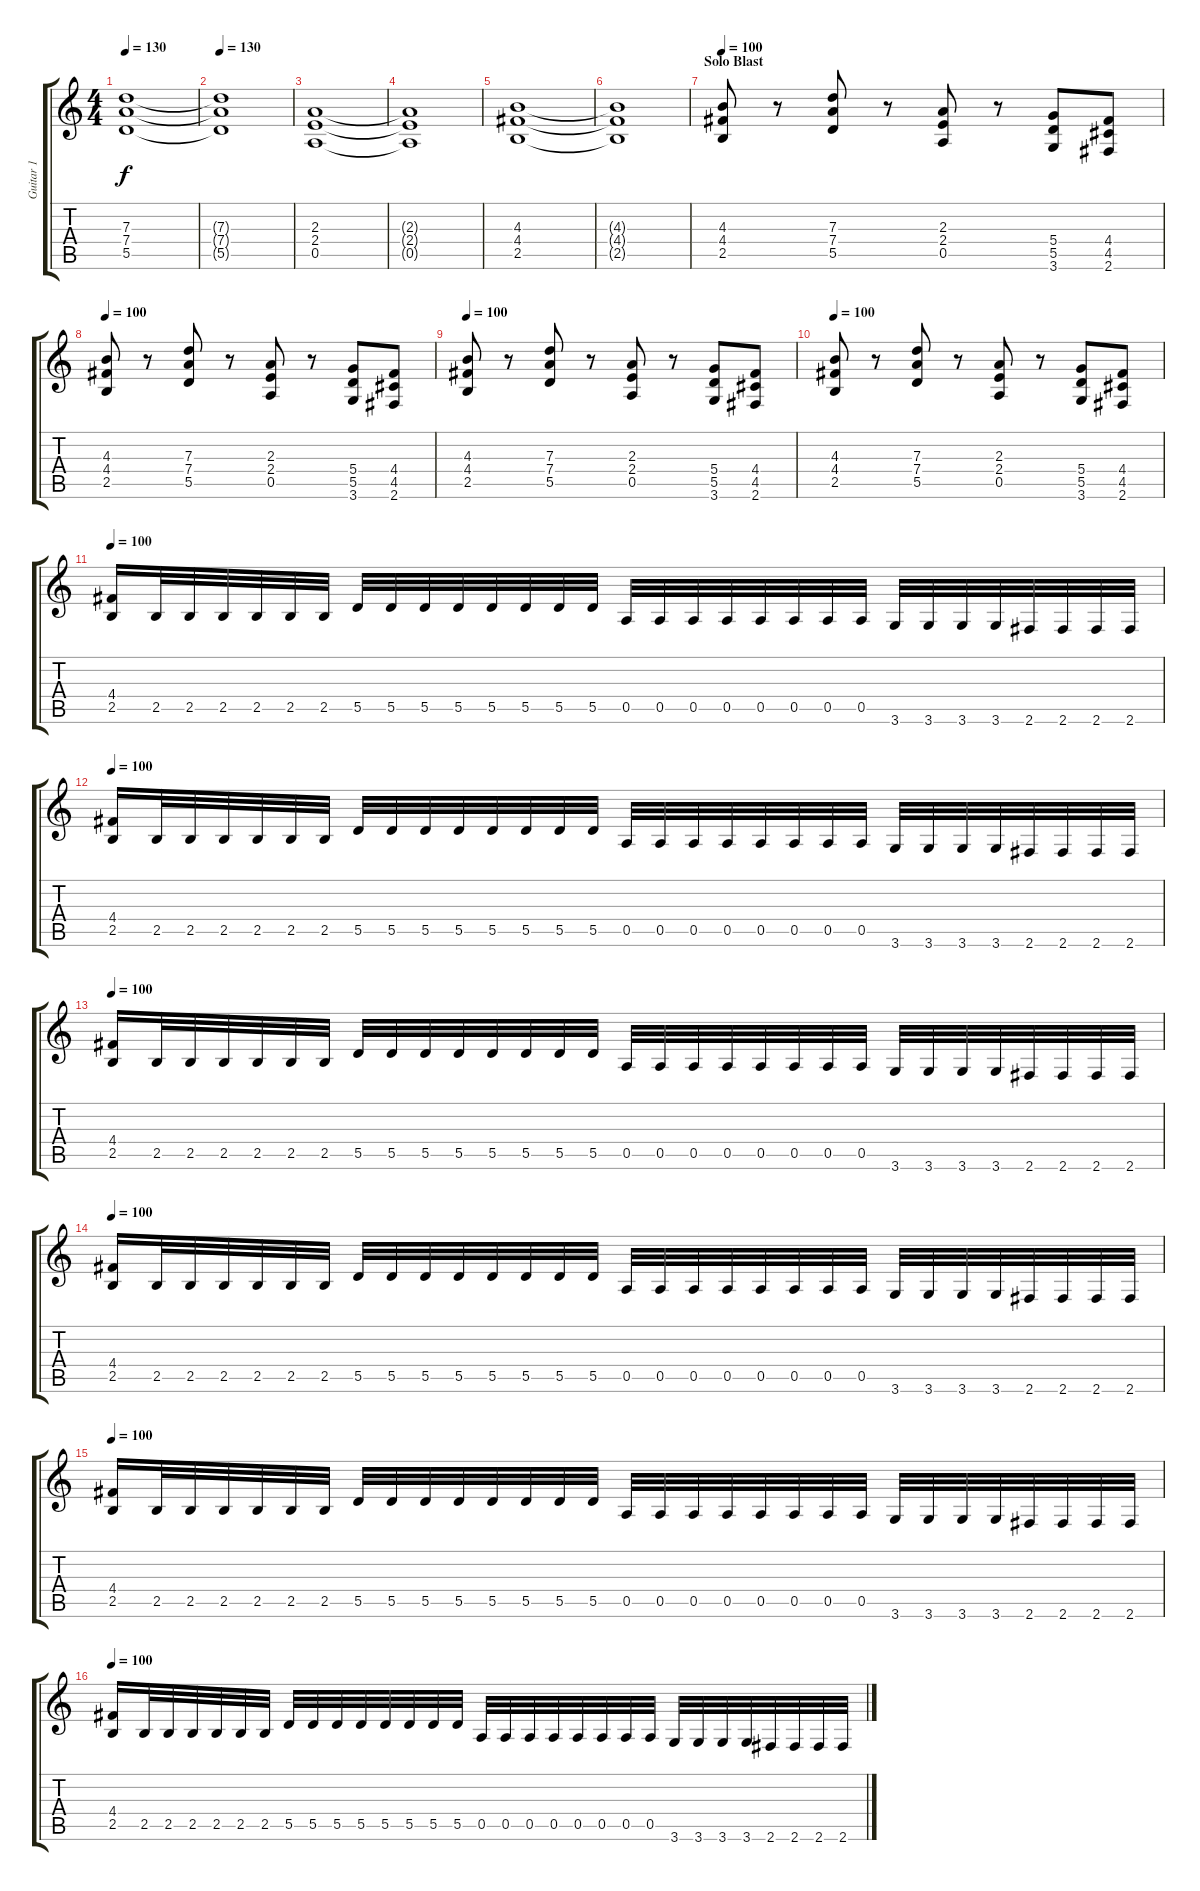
\track ("Guitar 1" "Guitar 1") {instrument overdrivenguitar}
\staff {score tabs}
\tuning (E4 B3 G3 D3 A2 E2) {hide}
\ts (4 4)
\tempo 130
\clef g2
\ks c
(7.3 7.4 5.5).1{dy f} |
\tempo 130
(7.3{t} 7.4{t} 5.5{t}).1 |
(2.3 2.4 0.5).1 |
(2.3{t} 2.4{t} 0.5{t}).1 |
(4.3 4.4 2.5).1 |
(4.3{t} 4.4{t} 2.5{t}).1 |
\section ("" "Solo Blast")
\tempo 100
(4.3 4.4 2.5).8 r.8 (7.3 7.4 5.5).8 r.8 (2.3 2.4 0.5).8 r.8 (5.4 5.5 3.6).8 (4.4 4.5 2.6).8 |
\tempo 100
(4.3 4.4 2.5).8 r.8 (7.3 7.4 5.5).8 r.8 (2.3 2.4 0.5).8 r.8 (5.4 5.5 3.6).8 (4.4 4.5 2.6).8 |
\tempo 100
(4.3 4.4 2.5).8 r.8 (7.3 7.4 5.5).8 r.8 (2.3 2.4 0.5).8 r.8 (5.4 5.5 3.6).8 (4.4 4.5 2.6).8 |
\tempo 100
(4.3 4.4 2.5).8 r.8 (7.3 7.4 5.5).8 r.8 (2.3 2.4 0.5).8 r.8 (5.4 5.5 3.6).8 (4.4 4.5 2.6).8 |
\section ("" "")
\tempo 100
(4.4 2.5).16 2.5.32 2.5.32 2.5.32 2.5.32 2.5.32 2.5.32 5.5.32 5.5.32 5.5.32 5.5.32 5.5.32 5.5.32 5.5.32 5.5.32 0.5.32 0.5.32 0.5.32 0.5.32 0.5.32 0.5.32 0.5.32 0.5.32 3.6.32 3.6.32 3.6.32 3.6.32 2.6.32 2.6.32 2.6.32 2.6.32 |
\tempo 100
(4.4 2.5).16 2.5.32 2.5.32 2.5.32 2.5.32 2.5.32 2.5.32 5.5.32 5.5.32 5.5.32 5.5.32 5.5.32 5.5.32 5.5.32 5.5.32 0.5.32 0.5.32 0.5.32 0.5.32 0.5.32 0.5.32 0.5.32 0.5.32 3.6.32 3.6.32 3.6.32 3.6.32 2.6.32 2.6.32 2.6.32 2.6.32 |
\tempo 100
(4.4 2.5).16 2.5.32 2.5.32 2.5.32 2.5.32 2.5.32 2.5.32 5.5.32 5.5.32 5.5.32 5.5.32 5.5.32 5.5.32 5.5.32 5.5.32 0.5.32 0.5.32 0.5.32 0.5.32 0.5.32 0.5.32 0.5.32 0.5.32 3.6.32 3.6.32 3.6.32 3.6.32 2.6.32 2.6.32 2.6.32 2.6.32 |
\tempo 100
(4.4 2.5).16 2.5.32 2.5.32 2.5.32 2.5.32 2.5.32 2.5.32 5.5.32 5.5.32 5.5.32 5.5.32 5.5.32 5.5.32 5.5.32 5.5.32 0.5.32 0.5.32 0.5.32 0.5.32 0.5.32 0.5.32 0.5.32 0.5.32 3.6.32 3.6.32 3.6.32 3.6.32 2.6.32 2.6.32 2.6.32 2.6.32 |
\section ("" "")
\tempo 100
(4.4 2.5).16 2.5.32 2.5.32 2.5.32 2.5.32 2.5.32 2.5.32 5.5.32 5.5.32 5.5.32 5.5.32 5.5.32 5.5.32 5.5.32 5.5.32 0.5.32 0.5.32 0.5.32 0.5.32 0.5.32 0.5.32 0.5.32 0.5.32 3.6.32 3.6.32 3.6.32 3.6.32 2.6.32 2.6.32 2.6.32 2.6.32 |
\tempo 100
(4.4 2.5).16 2.5.32 2.5.32 2.5.32 2.5.32 2.5.32 2.5.32 5.5.32 5.5.32 5.5.32 5.5.32 5.5.32 5.5.32 5.5.32 5.5.32 0.5.32 0.5.32 0.5.32 0.5.32 0.5.32 0.5.32 0.5.32 0.5.32 3.6.32 3.6.32 3.6.32 3.6.32 2.6.32 2.6.32 2.6.32 2.6.32
